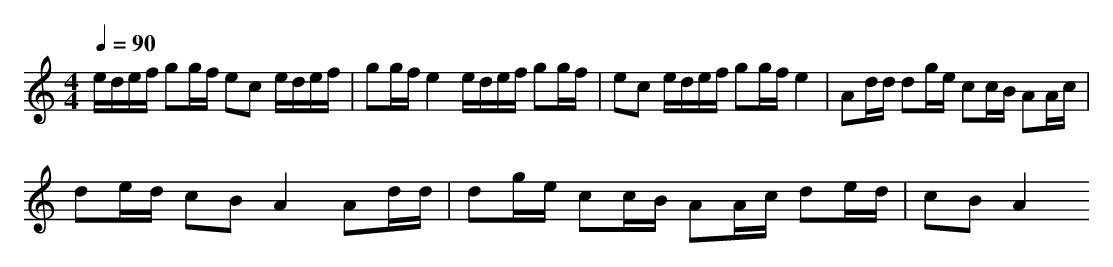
X:1
T:
M: 4/4
L: 1/8
Q:1/4=90
K:C % 0 sharps
e/2d/2e/2f/2 gg/2f/2 ec e/2d/2e/2f/2|gg/2f/2 e2 e/2d/2e/2f/2 gg/2f/2|ec e/2d/2e/2f/2 gg/2f/2 e2|Ad/2d/2 dg/2e/2 cc/2B/2 AA/2c/2|
de/2d/2 cB A2 Ad/2d/2|dg/2e/2 cc/2B/2 AA/2c/2 de/2d/2|cB A2
